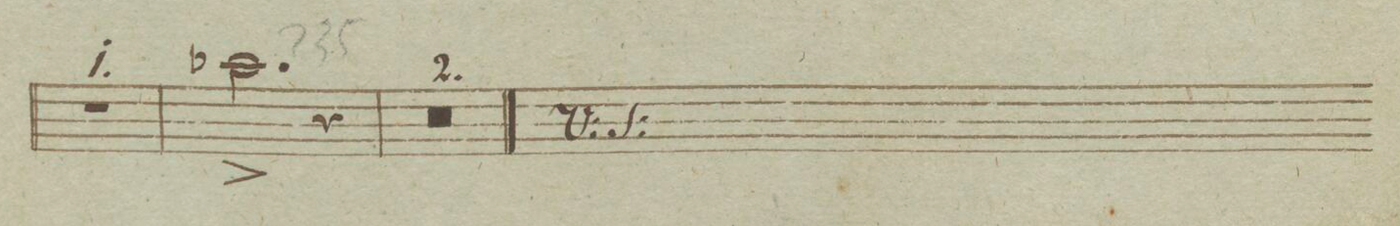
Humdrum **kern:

**kern	**dynam
*I"Clarinetto 1o. in B	*
*clefG2	*
*k[b-e-a-]	*
*met(c)	*
*M4/4	*
1r	.
=231	=231
2.gg-X^<\	.
4r	.
=232	=232
0r	.
=233	=233
=234||	=234||
*-	*-
